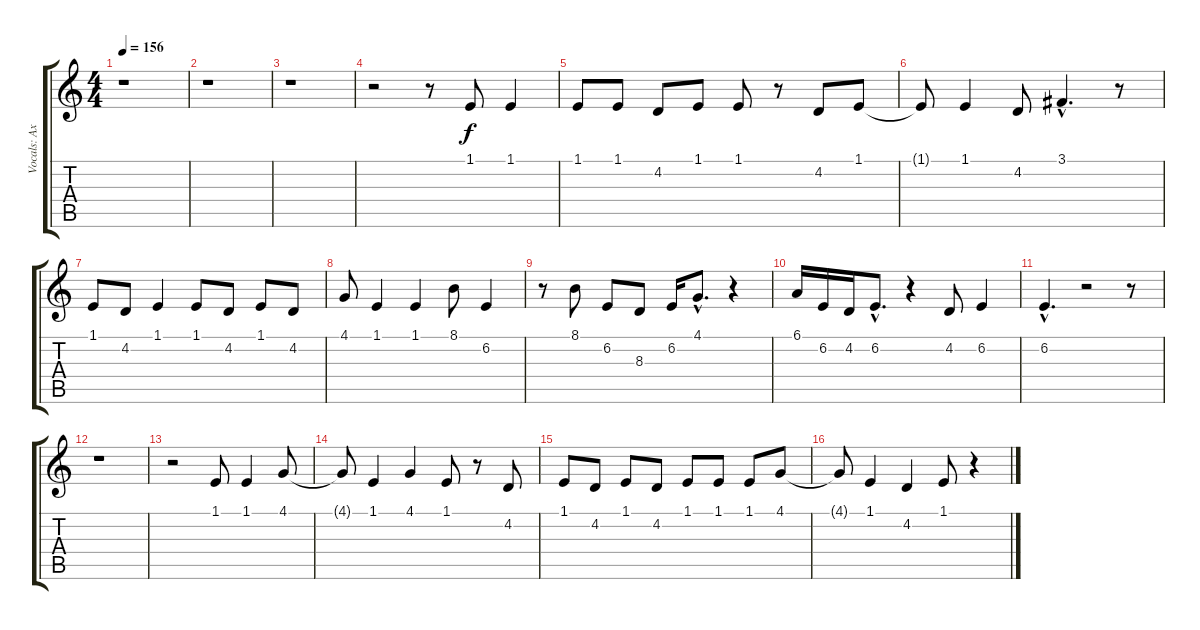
\track ("Vocals: Axl Rose" "Vocals: Ax") {instrument lead2sawtooth}
\staff {score tabs}
\tuning (Eb4 Bb3 Gb3 Db3 Ab2 Eb2) {hide}
\ts (4 4)
\tempo 156
\clef g2
\ks c
r.1{dy f} |
r.1 |
r.1 |
r.2 r.8 1.1.8 1.1.4 |
1.1.8 1.1.8 4.2.8 1.1.8 1.1.8 r.8 4.2.8 1.1.8 |
1.1{t}.8 1.1.4 4.2.8 3.1{hac}.4{d} r.8 |
1.1.8 4.2.8 1.1.4 1.1.8 4.2.8 1.1.8 4.2.8 |
4.1.8 1.1.4 1.1.4 8.1.8 6.2.4 |
r.8 8.1.8 6.2.8 8.3.8 6.2.16 4.1{hac}.8{d} r.4 |
6.1.16 6.2.16 4.2.16 6.2{hac}.8{d} r.4 4.2.8 6.2.4 |
6.2{hac}.4{d} r.2 r.8 |
r.1 |
r.2 1.1.8 1.1.4 4.1.8 |
4.1{t}.8 1.1.4 4.1.4 1.1.8 r.8 4.2.8 |
1.1.8 4.2.8 1.1.8 4.2.8 1.1.8 1.1.8 1.1.8 4.1.8 |
4.1{t}.8 1.1.4 4.2.4 1.1.8 r.4
